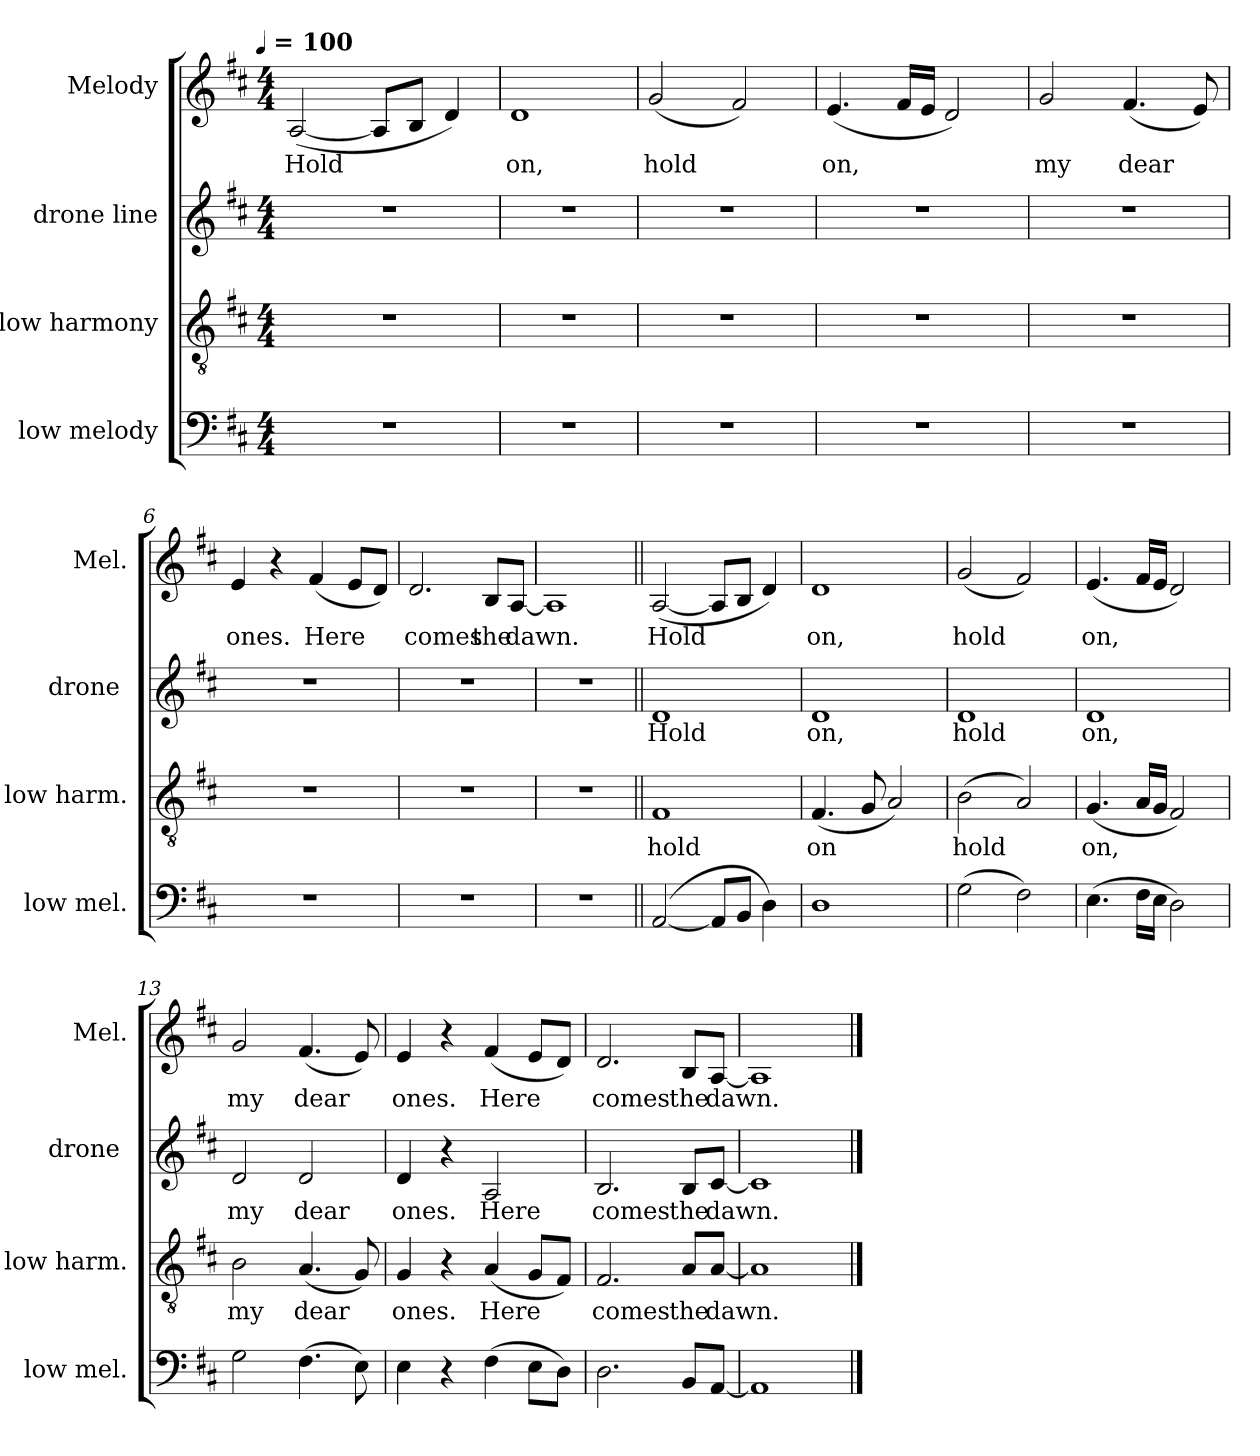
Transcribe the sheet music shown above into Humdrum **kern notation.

**kern	**kern	**text	**kern	**text	**kern	**text
*part4	*part3	*part3	*part2	*part2	*part1	*part1
*staff4	*staff3	*staff3	*staff2	*staff2	*staff1	*staff1
*I"low melody	*I"low harmony	*	*I"drone line	*	*I"Melody	*
*I'low mel.	*I'low harm.	*	*I'drone 	*	*I'Mel.	*
*clefF4	*clefGv2	*	*clefG2	*	*clefG2	*
*k[f#c#]	*k[f#c#]	*	*k[f#c#]	*	*k[f#c#]	*
!!LO:TX:omd:t=[quarter] = 100
*M4/4	*M4/4	*	*M4/4	*	*M4/4	*
*MM100	*MM100	*	*MM100	*	*MM100	*
=1	=1	=1	=1	=1	=1	=1
1r	1r	.	1r	.	([2A	Hold
.	.	.	.	.	8AL]	.
.	.	.	.	.	8BJ	.
.	.	.	.	.	4d)	.
=2	=2	=2	=2	=2	=2	=2
1r	1r	.	1r	.	1d	on,
=3	=3	=3	=3	=3	=3	=3
1r	1r	.	1r	.	(<2g	hold
.	.	.	.	.	2f#)	.
=4	=4	=4	=4	=4	=4	=4
1r	1r	.	1r	.	(4.e	on,
.	.	.	.	.	16f#LL	.
.	.	.	.	.	16eJJ	.
.	.	.	.	.	2d)	.
!!LO:LB:g=z
=5	=5	=5	=5	=5	=5	=5
1r	1r	.	1r	.	2g	my
.	.	.	.	.	(<4.f#	dear
.	.	.	.	.	8e)	.
=6	=6	=6	=6	=6	=6	=6
1r	1r	.	1r	.	4e	ones.
.	.	.	.	.	4r	.
.	.	.	.	.	(4f#	Here
.	.	.	.	.	8eL	.
.	.	.	.	.	8dJ)	.
=7	=7	=7	=7	=7	=7	=7
1r	1r	.	1r	.	2.d	comes
.	.	.	.	.	8BL	the
.	.	.	.	.	[8AJ	dawn.
=8	=8	=8	=8	=8	=8	=8
1r	1r	.	1r	.	1A]	.
!!LO:LB:g=z
=9||	=9||	=9||	=9||	=9||	=9||	=9||
([2AA	1F#	hold	1d	Hold	([2A	Hold
8AAL]	.	.	.	.	8AL]	.
8BBJ	.	.	.	.	8BJ	.
4D)	.	.	.	.	4d)	.
=10	=10	=10	=10	=10	=10	=10
1D	(<4.F#	on	1d	on,	1d	on,
.	8G	.	.	.	.	.
.	2A)	.	.	.	.	.
=11	=11	=11	=11	=11	=11	=11
(2G	(>2B	hold	1d	hold	(<2g	hold
2F#)	2A)	.	.	.	2f#)	.
=12	=12	=12	=12	=12	=12	=12
(4.E	(4.G	on,	1d	on,	(4.e	on,
16F#LL	16ALL	.	.	.	16f#LL	.
16EJJ	16GJJ	.	.	.	16eJJ	.
2D)	2F#)	.	.	.	2d)	.
!!LO:LB:g=z
=13	=13	=13	=13	=13	=13	=13
2G	2B	my	2d	my	2g	my
(<4.F#	(<4.A	dear	2d	dear	(<4.f#	dear
8E)	8G)	.	.	.	8e)	.
=14	=14	=14	=14	=14	=14	=14
4E	4G	ones.	4d	ones.	4e	ones.
4r	4r	.	4r	.	4r	.
(4F#	(4A	Here	2A	Here	(4f#	Here
8EL	8GL	.	.	.	8eL	.
8DJ)	8F#J)	.	.	.	8dJ)	.
=15	=15	=15	=15	=15	=15	=15
2.D	2.F#	comes	2.B	comes	2.d	comes
8BBL	8AL	the	8BL	the	8BL	the
[8AAJ	[8AJ	dawn.	[8c#J	dawn.	[8AJ	dawn.
=16	=16	=16	=16	=16	=16	=16
1AA]	1A]	.	1c#]	.	1A]	.
==	==	==	==	==	==	==
*-	*-	*-	*-	*-	*-	*-
